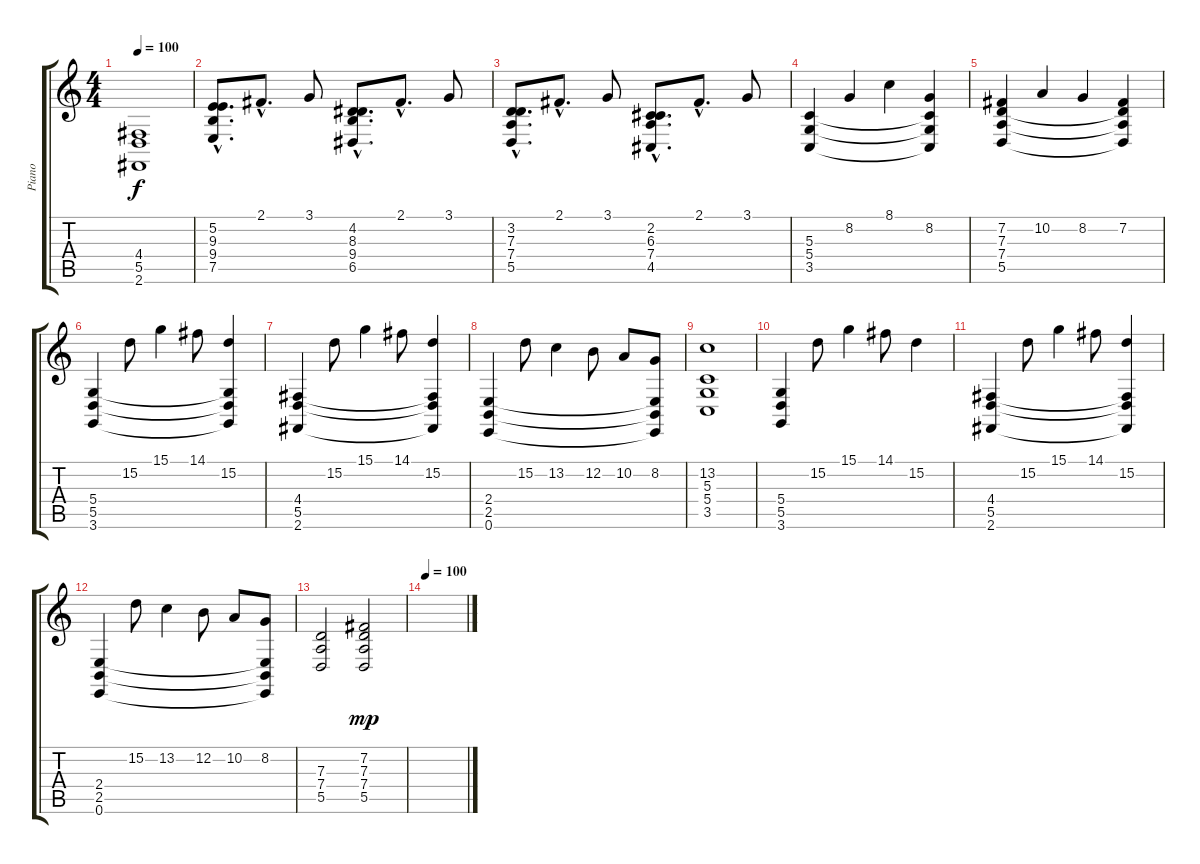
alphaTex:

\track ("Piano" "Piano") {instrument brightacousticpiano}
\staff {score tabs}
\tuning (E4 B3 G3 D3 A2 E2) {hide}
\ts (4 4)
\tempo 100
\clef g2
\ks c
(4.4 5.5 2.6).1{dy f} |
(5.2{hac} 9.3{hac} 9.4{hac} 7.5{hac}).8{d} 2.1{hac}.8{d} 3.1.8 (4.2{hac} 8.3{hac} 9.4{hac} 6.5{hac}).8{d} 2.1{hac}.8{d} 3.1.8 |
(3.2{hac} 7.3{hac} 7.4{hac} 5.5{hac}).8{d} 2.1{hac}.8{d} 3.1.8 (2.2{hac} 6.3{hac} 7.4{hac} 4.5{hac}).8{d} 2.1{hac}.8{d} 3.1.8 |
(5.3 5.4 3.5).4 8.2.4 8.1.4 (8.2 5.3{t} 5.4{t} 3.5{t}).4 |
(7.2 7.3 7.4 5.5).4 10.2.4 8.2.4 (7.2 7.3{t} 7.4{t} 5.5{t}).4 |
(5.4 5.5 3.6).4 15.2.8 15.1.4 14.1.8 (15.2 5.4{t} 5.5{t} 3.6{t}).4 |
(4.4 5.5 2.6).4 15.2.8 15.1.4 14.1.8 (15.2 4.4{t} 5.5{t} 2.6{t}).4 |
(2.4 2.5 0.6).4 15.2.8 13.2.4 12.2.8 10.2.8 (8.2 2.4{t} 2.5{t} 0.6{t}).8 |
(13.2 5.3 5.4 3.5).1 |
(5.4 5.5 3.6).4 15.2.8 15.1.4 14.1.8 15.2.4 |
(4.4 5.5 2.6).4 15.2.8 15.1.4 14.1.8 (15.2 4.4{t} 5.5{t} 2.6{t}).4 |
(2.4 2.5 0.6).4 15.2.8 13.2.4 12.2.8 10.2.8 (8.2 2.4{t} 2.5{t} 0.6{t}).8 |
(7.3 7.4 5.5).2 (7.2 7.3 7.4 5.5).2{dy mp} |
\tempo 100
